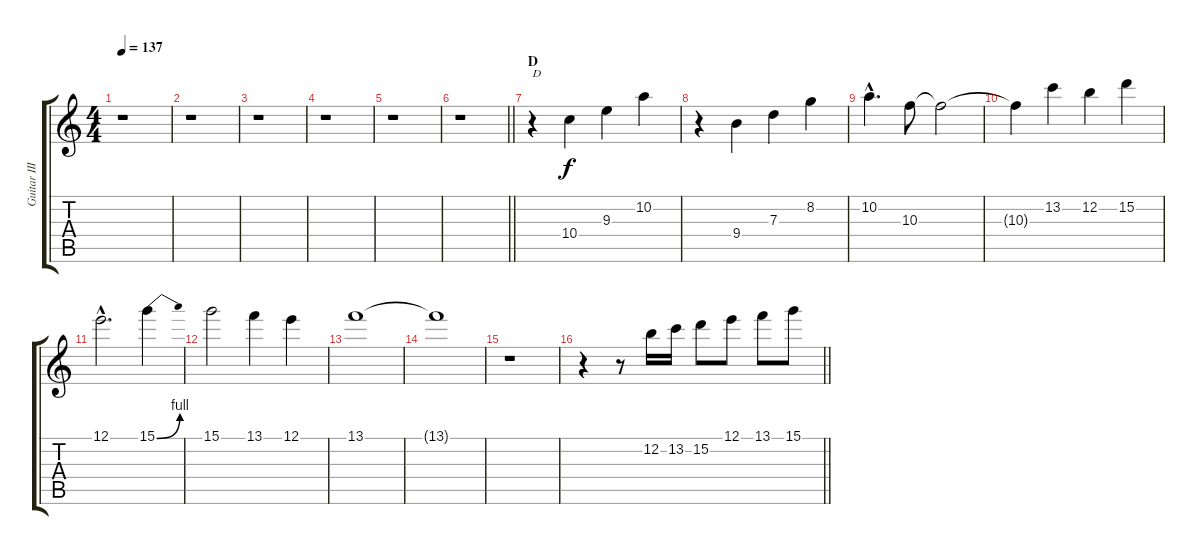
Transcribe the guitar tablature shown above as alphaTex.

\track ("Guitar III" "Guitar III") {instrument overdrivenguitar}
\staff {score tabs}
\tuning (E4 B3 G3 D3 A2 E2) {hide}
\ts (4 4)
\tempo 137
\clef g2
\ks c
r.1{dy f} |
r.1 |
r.1 |
r.1 |
r.1 |
\barLineRight lightlight
r.1 |
\section ("" "D")
r.4{txt "D"} 10.4.4 9.3.4 10.2.4 |
r.4 9.4.4 7.3.4 8.2.4 |
10.2{hac}.4{d} 10.3.8 10.3{t}.2 |
10.3{t}.4 13.2.4 12.2.4 15.2.4 |
12.1{hac}.2{d} 15.1{be (bend 0 0 60 4)}.4 |
15.1.2 13.1.4 12.1.4 |
13.1.1 |
13.1{t}.1 |
r.1 |
\barLineRight lightlight
r.4 r.8 12.2.16 13.2.16 15.2.8 12.1.8 13.1.8 15.1.8
